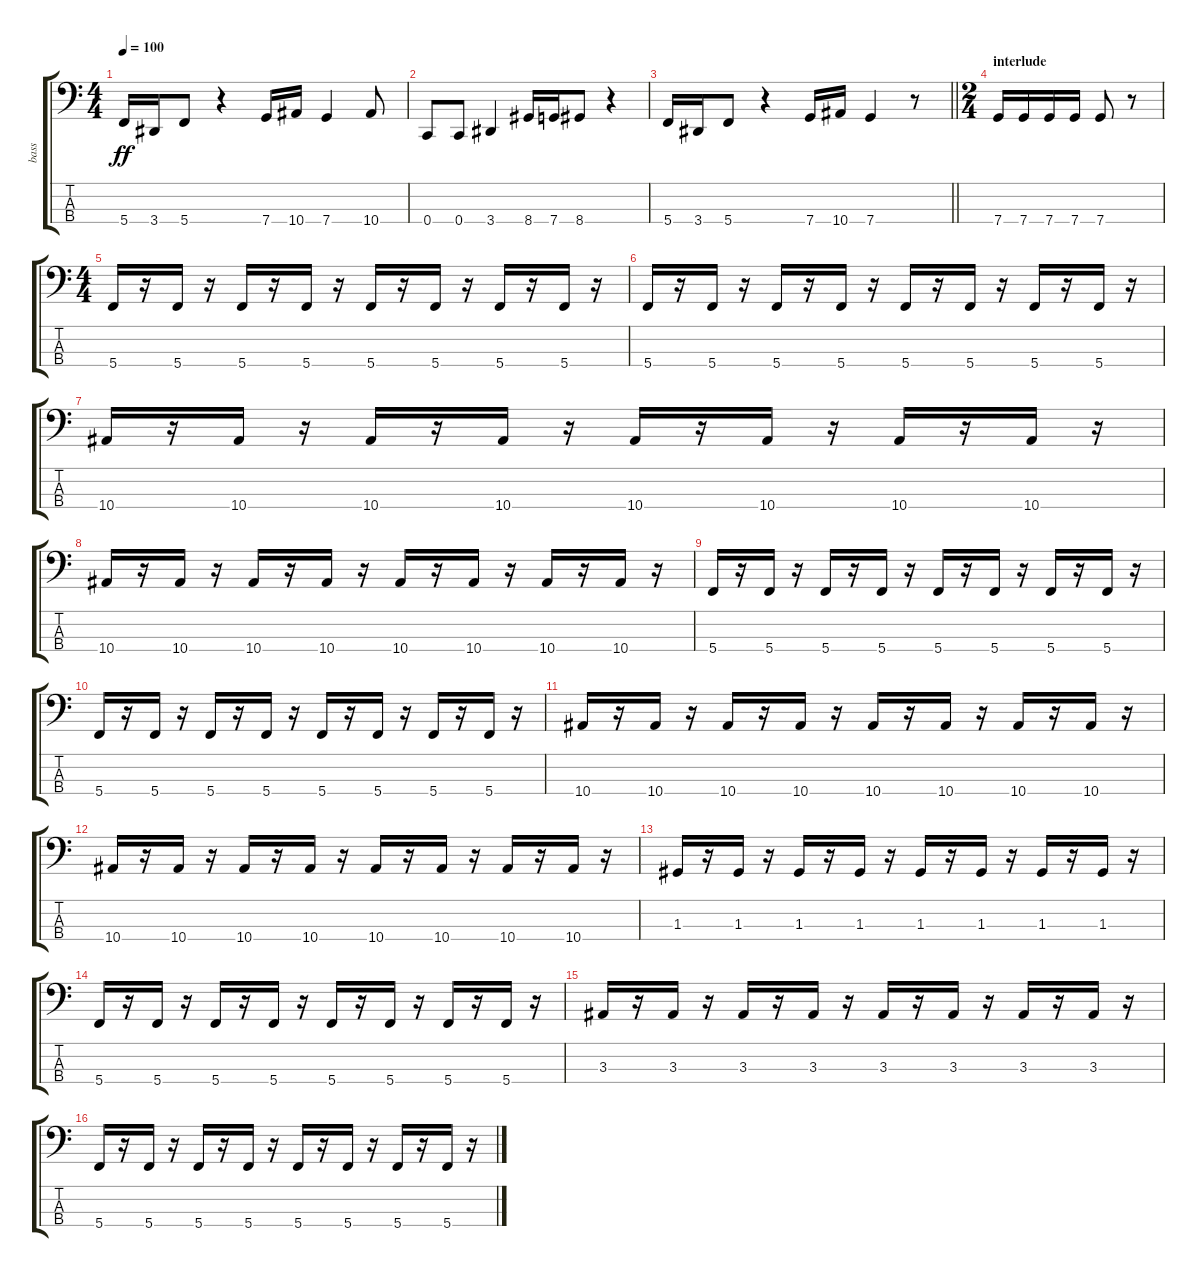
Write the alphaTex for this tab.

\track ("bass" "bass") {instrument electricbassfinger}
\staff {score tabs}
\tuning (F2 C2 G1 C1) {hide}
\ts (4 4)
\tempo 100
\clef f4
\ks c
5.4.16{dy ff} 3.4.16 5.4.8 r.4 7.4.16 10.4.16 7.4.4 10.4.8 |
0.4.8 0.4.8 3.4.4 8.4.16 7.4.16 8.4.8 r.4 |
\barLineRight lightlight
5.4.16 3.4.16 5.4.8 r.4 7.4.16 10.4.16 7.4.4 r.8 |
\ts (2 4)
\section ("" "interlude")
7.4.16 7.4.16 7.4.16 7.4.16 7.4.8 r.8 |
\ts (4 4)
5.4.16 r.16 5.4.16 r.16 5.4.16 r.16 5.4.16 r.16 5.4.16 r.16 5.4.16 r.16 5.4.16 r.16 5.4.16 r.16 |
5.4.16 r.16 5.4.16 r.16 5.4.16 r.16 5.4.16 r.16 5.4.16 r.16 5.4.16 r.16 5.4.16 r.16 5.4.16 r.16 |
10.4.16 r.16 10.4.16 r.16 10.4.16 r.16 10.4.16 r.16 10.4.16 r.16 10.4.16 r.16 10.4.16 r.16 10.4.16 r.16 |
10.4.16 r.16 10.4.16 r.16 10.4.16 r.16 10.4.16 r.16 10.4.16 r.16 10.4.16 r.16 10.4.16 r.16 10.4.16 r.16 |
5.4.16 r.16 5.4.16 r.16 5.4.16 r.16 5.4.16 r.16 5.4.16 r.16 5.4.16 r.16 5.4.16 r.16 5.4.16 r.16 |
5.4.16 r.16 5.4.16 r.16 5.4.16 r.16 5.4.16 r.16 5.4.16 r.16 5.4.16 r.16 5.4.16 r.16 5.4.16 r.16 |
10.4.16 r.16 10.4.16 r.16 10.4.16 r.16 10.4.16 r.16 10.4.16 r.16 10.4.16 r.16 10.4.16 r.16 10.4.16 r.16 |
10.4.16 r.16 10.4.16 r.16 10.4.16 r.16 10.4.16 r.16 10.4.16 r.16 10.4.16 r.16 10.4.16 r.16 10.4.16 r.16 |
1.3.16 r.16 1.3.16 r.16 1.3.16 r.16 1.3.16 r.16 1.3.16 r.16 1.3.16 r.16 1.3.16 r.16 1.3.16 r.16 |
5.4.16 r.16 5.4.16 r.16 5.4.16 r.16 5.4.16 r.16 5.4.16 r.16 5.4.16 r.16 5.4.16 r.16 5.4.16 r.16 |
3.3.16 r.16 3.3.16 r.16 3.3.16 r.16 3.3.16 r.16 3.3.16 r.16 3.3.16 r.16 3.3.16 r.16 3.3.16 r.16 |
5.4.16 r.16 5.4.16 r.16 5.4.16 r.16 5.4.16 r.16 5.4.16 r.16 5.4.16 r.16 5.4.16 r.16 5.4.16 r.16
